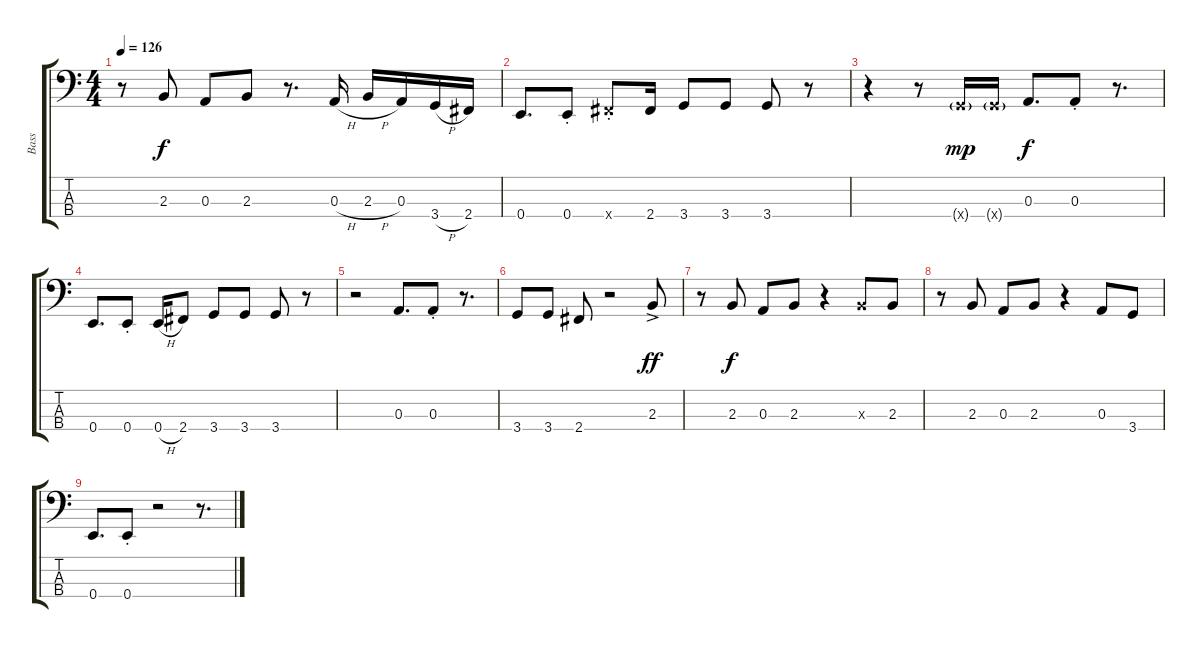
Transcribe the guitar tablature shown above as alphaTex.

\track ("Bass" "Bass") {instrument slapbass1}
\staff {score tabs}
\tuning (G2 D2 A1 E1) {hide}
\ts (4 4)
\tempo 126
\clef f4
\ks c
r.8{dy f} 2.3.8 0.3.8 2.3.8 r.8{d} 0.3{h}.16 2.3{h}.16 0.3.16 3.4{h}.16 2.4.16 |
0.4.8{d} 0.4{st}.8 2.4{st x}.8 2.4.16 3.4.8 3.4.8 3.4.8 r.8 |
r.4 r.8 3.4{g x}.16{dy mp} 3.4{g x}.16 0.3.8{d dy f} 0.3{st}.8 r.8{d} |
0.4.8{d} 0.4{st}.8 0.4{h}.16 2.4.8 3.4.8 3.4.8 3.4.8 r.8 |
r.2 0.3.8{d} 0.3{st}.8 r.8{d} |
3.4.8 3.4.8 2.4.8 r.2 2.3{ac}.8{dy ff} |
r.8 2.3.8{dy f} 0.3.8 2.3.8 r.4 2.3{x}.8 2.3.8 |
r.8 2.3.8 0.3.8 2.3.8 r.4 0.3.8 3.4.8 |
0.4.8{d} 0.4{st}.8 r.2 r.8{d}
